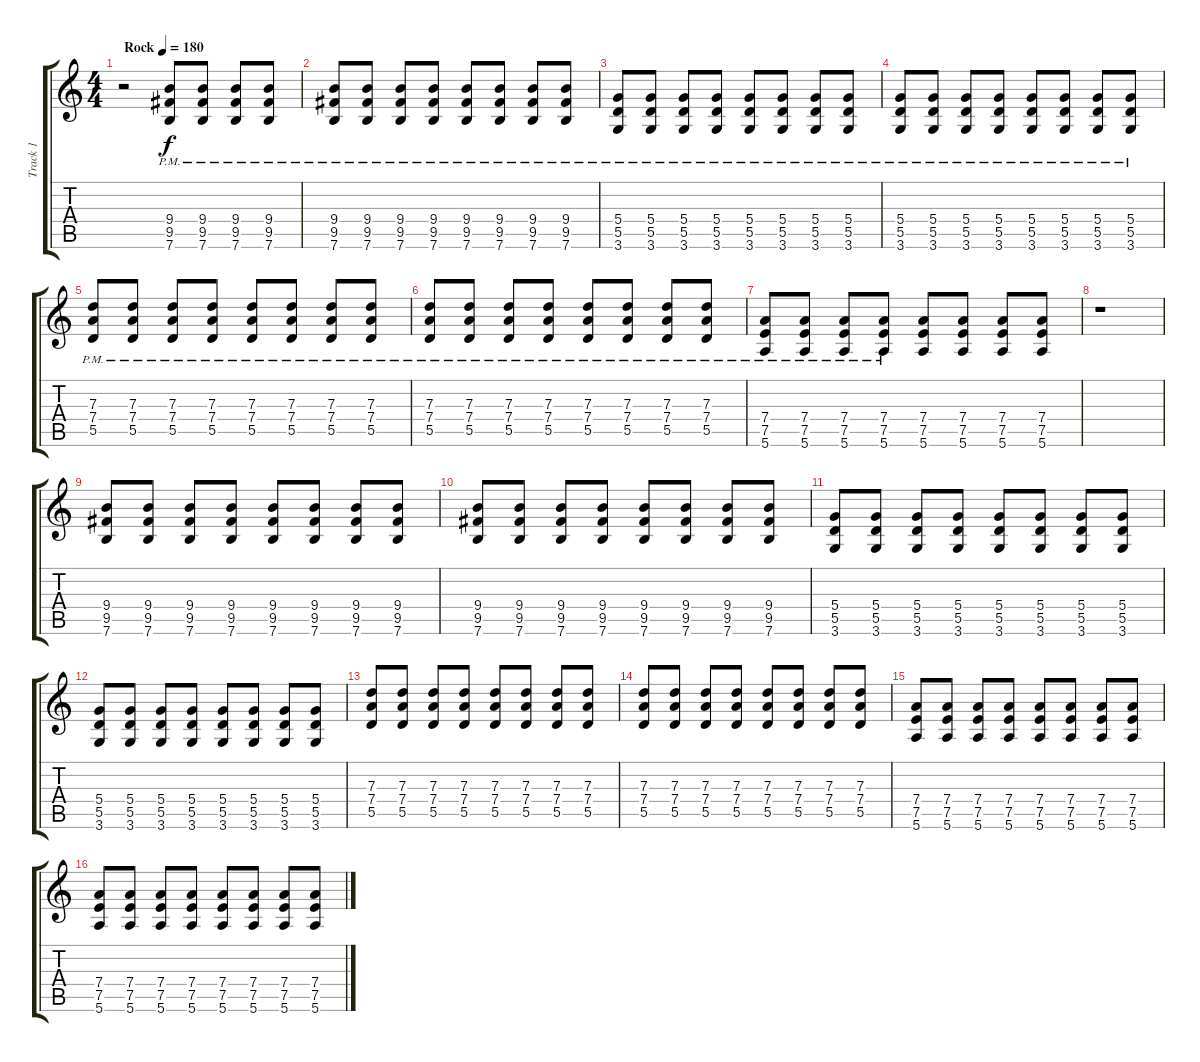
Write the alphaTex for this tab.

\track ("Track 1" "Track 1") {instrument overdrivenguitar}
\staff {score tabs}
\tuning (E4 B3 G3 D3 A2 E2) {hide}
\ts (4 4)
\tempo (180 "Rock")
\clef g2
\ks c
r.2{dy f instrument overdrivenguitar} (9.4{pm} 9.5{pm} 7.6{pm}).8 (9.4{pm} 9.5{pm} 7.6{pm}).8 (9.4{pm} 9.5{pm} 7.6{pm}).8 (9.4{pm} 9.5{pm} 7.6{pm}).8 |
(9.4{pm} 9.5{pm} 7.6{pm}).8 (9.4{pm} 9.5{pm} 7.6{pm}).8 (9.4{pm} 9.5{pm} 7.6{pm}).8 (9.4{pm} 9.5{pm} 7.6{pm}).8 (9.4{pm} 9.5{pm} 7.6{pm}).8 (9.4{pm} 9.5{pm} 7.6{pm}).8 (9.4{pm} 9.5{pm} 7.6{pm}).8 (9.4{pm} 9.5{pm} 7.6{pm}).8 |
(5.4{pm} 5.5{pm} 3.6{pm}).8 (5.4{pm} 5.5{pm} 3.6{pm}).8 (5.4{pm} 5.5{pm} 3.6{pm}).8 (5.4{pm} 5.5{pm} 3.6{pm}).8 (5.4{pm} 5.5{pm} 3.6{pm}).8 (5.4{pm} 5.5{pm} 3.6{pm}).8 (5.4{pm} 5.5{pm} 3.6{pm}).8 (5.4{pm} 5.5{pm} 3.6{pm}).8 |
(5.4{pm} 5.5{pm} 3.6{pm}).8 (5.4{pm} 5.5{pm} 3.6{pm}).8 (5.4{pm} 5.5{pm} 3.6{pm}).8 (5.4{pm} 5.5{pm} 3.6{pm}).8 (5.4{pm} 5.5{pm} 3.6{pm}).8 (5.4{pm} 5.5{pm} 3.6{pm}).8 (5.4{pm} 5.5{pm} 3.6{pm}).8 (5.4{pm} 5.5{pm} 3.6{pm}).8 |
(7.3{pm} 7.4{pm} 5.5{pm}).8 (7.3{pm} 7.4{pm} 5.5{pm}).8 (7.3{pm} 7.4{pm} 5.5{pm}).8 (7.3{pm} 7.4{pm} 5.5{pm}).8 (7.3{pm} 7.4{pm} 5.5{pm}).8 (7.3{pm} 7.4{pm} 5.5{pm}).8 (7.3{pm} 7.4{pm} 5.5{pm}).8 (7.3{pm} 7.4{pm} 5.5{pm}).8 |
(7.3{pm} 7.4{pm} 5.5{pm}).8 (7.3{pm} 7.4{pm} 5.5{pm}).8 (7.3{pm} 7.4{pm} 5.5{pm}).8 (7.3{pm} 7.4{pm} 5.5{pm}).8 (7.3{pm} 7.4{pm} 5.5{pm}).8 (7.3{pm} 7.4{pm} 5.5{pm}).8 (7.3{pm} 7.4{pm} 5.5{pm}).8 (7.3{pm} 7.4{pm} 5.5{pm}).8 |
(7.4{pm} 7.5{pm} 5.6{pm}).8 (7.4{pm} 7.5{pm} 5.6{pm}).8 (7.4{pm} 7.5{pm} 5.6{pm}).8 (7.4{pm} 7.5{pm} 5.6{pm}).8 (7.4 7.5 5.6).8 (7.4 7.5 5.6).8 (7.4 7.5 5.6).8 (7.4 7.5 5.6).8 |
r.1 |
(9.4 9.5 7.6).8 (9.4 9.5 7.6).8 (9.4 9.5 7.6).8 (9.4 9.5 7.6).8 (9.4 9.5 7.6).8 (9.4 9.5 7.6).8 (9.4 9.5 7.6).8 (9.4 9.5 7.6).8 |
(9.4 9.5 7.6).8 (9.4 9.5 7.6).8 (9.4 9.5 7.6).8 (9.4 9.5 7.6).8 (9.4 9.5 7.6).8 (9.4 9.5 7.6).8 (9.4 9.5 7.6).8 (9.4 9.5 7.6).8 |
(5.4 5.5 3.6).8 (5.4 5.5 3.6).8 (5.4 5.5 3.6).8 (5.4 5.5 3.6).8 (5.4 5.5 3.6).8 (5.4 5.5 3.6).8 (5.4 5.5 3.6).8 (5.4 5.5 3.6).8 |
(5.4 5.5 3.6).8 (5.4 5.5 3.6).8 (5.4 5.5 3.6).8 (5.4 5.5 3.6).8 (5.4 5.5 3.6).8 (5.4 5.5 3.6).8 (5.4 5.5 3.6).8 (5.4 5.5 3.6).8 |
(7.3 7.4 5.5).8 (7.3 7.4 5.5).8 (7.3 7.4 5.5).8 (7.3 7.4 5.5).8 (7.3 7.4 5.5).8 (7.3 7.4 5.5).8 (7.3 7.4 5.5).8 (7.3 7.4 5.5).8 |
(7.3 7.4 5.5).8 (7.3 7.4 5.5).8 (7.3 7.4 5.5).8 (7.3 7.4 5.5).8 (7.3 7.4 5.5).8 (7.3 7.4 5.5).8 (7.3 7.4 5.5).8 (7.3 7.4 5.5).8 |
(7.4 7.5 5.6).8 (7.4 7.5 5.6).8 (7.4 7.5 5.6).8 (7.4 7.5 5.6).8 (7.4 7.5 5.6).8 (7.4 7.5 5.6).8 (7.4 7.5 5.6).8 (7.4 7.5 5.6).8 |
(7.4 7.5 5.6).8 (7.4 7.5 5.6).8 (7.4 7.5 5.6).8 (7.4 7.5 5.6).8 (7.4 7.5 5.6).8 (7.4 7.5 5.6).8 (7.4 7.5 5.6).8 (7.4 7.5 5.6).8
